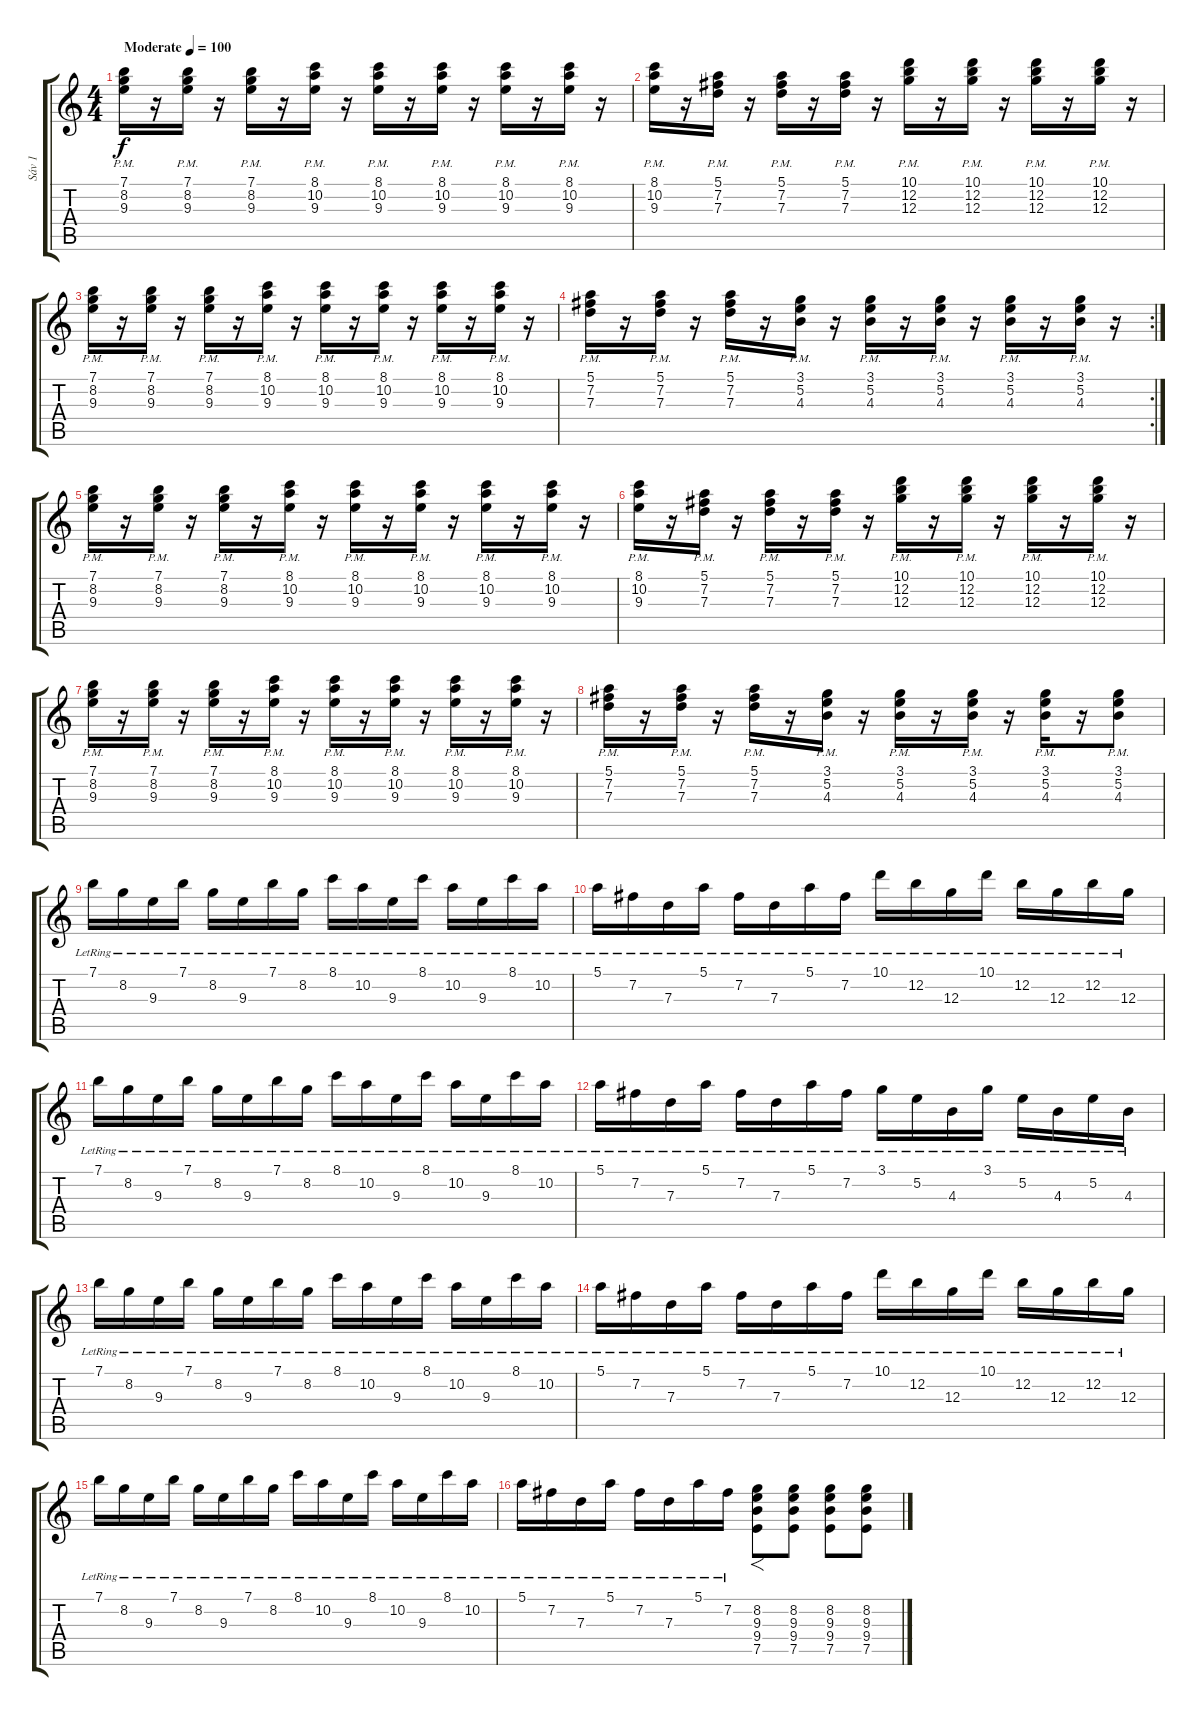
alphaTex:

\track ("Sáv 1" "Sáv 1") {instrument acousticguitarsteel}
\staff {score tabs}
\tuning (E4 B3 G3 D3 A2 E2) {hide}
\ts (4 4)
\tempo (100 "Moderate")
\clef g2
\ks c
(7.1{pm} 8.2{pm} 9.3{pm}).16{dy f instrument acousticguitarsteel} r.16 (7.1{pm} 8.2{pm} 9.3{pm}).16 r.16 (7.1{pm} 8.2{pm} 9.3{pm}).16 r.16 (8.1{pm} 10.2{pm} 9.3{pm}).16 r.16 (8.1{pm} 10.2{pm} 9.3{pm}).16 r.16 (8.1{pm} 10.2{pm} 9.3{pm}).16 r.16 (8.1{pm} 10.2{pm} 9.3{pm}).16 r.16 (8.1{pm} 10.2{pm} 9.3{pm}).16 r.16 |
(8.1{pm} 10.2{pm} 9.3{pm}).16 r.16 (5.1{pm} 7.2{pm} 7.3{pm}).16 r.16 (5.1{pm} 7.2{pm} 7.3{pm}).16 r.16 (5.1{pm} 7.2{pm} 7.3{pm}).16 r.16 (10.1{pm} 12.2{pm} 12.3{pm}).16 r.16 (10.1{pm} 12.2{pm} 12.3{pm}).16 r.16 (10.1{pm} 12.2{pm} 12.3{pm}).16 r.16 (10.1{pm} 12.2{pm} 12.3{pm}).16 r.16 |
(7.1{pm} 8.2{pm} 9.3{pm}).16 r.16 (7.1{pm} 8.2{pm} 9.3{pm}).16 r.16 (7.1{pm} 8.2{pm} 9.3{pm}).16 r.16 (8.1{pm} 10.2{pm} 9.3{pm}).16 r.16 (8.1{pm} 10.2{pm} 9.3{pm}).16 r.16 (8.1{pm} 10.2{pm} 9.3{pm}).16 r.16 (8.1{pm} 10.2{pm} 9.3{pm}).16 r.16 (8.1{pm} 10.2{pm} 9.3{pm}).16 r.16 |
\rc 2
(5.1{pm} 7.2{pm} 7.3{pm}).16 r.16 (5.1{pm} 7.2{pm} 7.3{pm}).16 r.16 (5.1{pm} 7.2{pm} 7.3{pm}).16 r.16 (3.1{pm} 5.2{pm} 4.3{pm}).16 r.16 (3.1{pm} 5.2{pm} 4.3{pm}).16 r.16 (3.1{pm} 5.2{pm} 4.3{pm}).16 r.16 (3.1{pm} 5.2{pm} 4.3{pm}).16 r.16 (3.1{pm} 5.2{pm} 4.3{pm}).16 r.16 |
(7.1{pm} 8.2{pm} 9.3{pm}).16 r.16 (7.1{pm} 8.2{pm} 9.3{pm}).16 r.16 (7.1{pm} 8.2{pm} 9.3{pm}).16 r.16 (8.1{pm} 10.2{pm} 9.3{pm}).16 r.16 (8.1{pm} 10.2{pm} 9.3{pm}).16 r.16 (8.1{pm} 10.2{pm} 9.3{pm}).16 r.16 (8.1{pm} 10.2{pm} 9.3{pm}).16 r.16 (8.1{pm} 10.2{pm} 9.3{pm}).16 r.16 |
(8.1{pm} 10.2{pm} 9.3{pm}).16 r.16 (5.1{pm} 7.2{pm} 7.3{pm}).16 r.16 (5.1{pm} 7.2{pm} 7.3{pm}).16 r.16 (5.1{pm} 7.2{pm} 7.3{pm}).16 r.16 (10.1{pm} 12.2{pm} 12.3{pm}).16 r.16 (10.1{pm} 12.2{pm} 12.3{pm}).16 r.16 (10.1{pm} 12.2{pm} 12.3{pm}).16 r.16 (10.1{pm} 12.2{pm} 12.3{pm}).16 r.16 |
(7.1{pm} 8.2{pm} 9.3{pm}).16 r.16 (7.1{pm} 8.2{pm} 9.3{pm}).16 r.16 (7.1{pm} 8.2{pm} 9.3{pm}).16 r.16 (8.1{pm} 10.2{pm} 9.3{pm}).16 r.16 (8.1{pm} 10.2{pm} 9.3{pm}).16 r.16 (8.1{pm} 10.2{pm} 9.3{pm}).16 r.16 (8.1{pm} 10.2{pm} 9.3{pm}).16 r.16 (8.1{pm} 10.2{pm} 9.3{pm}).16 r.16 |
(5.1{pm} 7.2{pm} 7.3{pm}).16 r.16 (5.1{pm} 7.2{pm} 7.3{pm}).16 r.16 (5.1{pm} 7.2{pm} 7.3{pm}).16 r.16 (3.1{pm} 5.2{pm} 4.3{pm}).16 r.16 (3.1{pm} 5.2{pm} 4.3{pm}).16 r.16 (3.1{pm} 5.2{pm} 4.3{pm}).16 r.16 (3.1{pm} 5.2{pm} 4.3{pm}).16 r.16 (3.1{pm} 5.2{pm} 4.3).8 |
7.1{lr}.16 8.2{lr}.16 9.3{lr}.16 7.1{lr}.16 8.2{lr}.16 9.3{lr}.16 7.1{lr}.16 8.2{lr}.16 8.1{lr}.16 10.2{lr}.16 9.3{lr}.16 8.1{lr}.16 10.2{lr}.16 9.3{lr}.16 8.1{lr}.16 10.2{lr}.16 |
5.1{lr}.16 7.2{lr}.16 7.3{lr}.16 5.1{lr}.16 7.2{lr}.16 7.3{lr}.16 5.1{lr}.16 7.2{lr}.16 10.1{lr}.16 12.2{lr}.16 12.3{lr}.16 10.1{lr}.16 12.2{lr}.16 12.3{lr}.16 12.2{lr}.16 12.3{lr}.16 |
7.1{lr}.16 8.2{lr}.16 9.3{lr}.16 7.1{lr}.16 8.2{lr}.16 9.3{lr}.16 7.1{lr}.16 8.2{lr}.16 8.1{lr}.16 10.2{lr}.16 9.3{lr}.16 8.1{lr}.16 10.2{lr}.16 9.3{lr}.16 8.1{lr}.16 10.2{lr}.16 |
5.1{lr}.16 7.2{lr}.16 7.3{lr}.16 5.1{lr}.16 7.2{lr}.16 7.3{lr}.16 5.1{lr}.16 7.2{lr}.16 3.1{lr}.16 5.2{lr}.16 4.3{lr}.16 3.1{lr}.16 5.2{lr}.16 4.3{lr}.16 5.2{lr}.16 4.3{lr}.16 |
7.1{lr}.16 8.2{lr}.16 9.3{lr}.16 7.1{lr}.16 8.2{lr}.16 9.3{lr}.16 7.1{lr}.16 8.2{lr}.16 8.1{lr}.16 10.2{lr}.16 9.3{lr}.16 8.1{lr}.16 10.2{lr}.16 9.3{lr}.16 8.1{lr}.16 10.2{lr}.16 |
5.1{lr}.16 7.2{lr}.16 7.3{lr}.16 5.1{lr}.16 7.2{lr}.16 7.3{lr}.16 5.1{lr}.16 7.2{lr}.16 10.1{lr}.16 12.2{lr}.16 12.3{lr}.16 10.1{lr}.16 12.2{lr}.16 12.3{lr}.16 12.2{lr}.16 12.3{lr}.16 |
7.1{lr}.16 8.2{lr}.16 9.3{lr}.16 7.1{lr}.16 8.2{lr}.16 9.3{lr}.16 7.1{lr}.16 8.2{lr}.16 8.1{lr}.16 10.2{lr}.16 9.3{lr}.16 8.1{lr}.16 10.2{lr}.16 9.3{lr}.16 8.1{lr}.16 10.2{lr}.16 |
5.1{lr}.16 7.2{lr}.16 7.3{lr}.16 5.1{lr}.16 7.2{lr}.16 7.3{lr}.16 5.1{lr}.16 7.2{lr}.16 (8.2 9.3 9.4 7.5).8{f} (8.2 9.3 9.4 7.5).8 (8.2 9.3 9.4 7.5).8 (8.2 9.3 9.4 7.5).8
